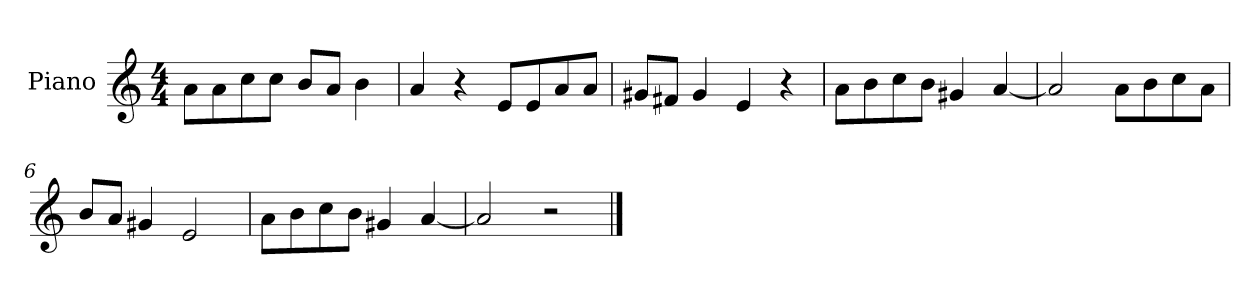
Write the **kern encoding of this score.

**kern
*part1
*staff1
*I"Piano
*I'P-no
*clefG2
*k[]
*M4/4
*MM90
=1
8a\L
8a\
8cc\
8cc\J
8b/L
8a/J
4b\
=2
4a/
4r
8e/L
8e/
8a/
8a/J
=3
8g#X/L
8f#X/J
4g#/
4e/
4r
=4
8a\L
8b\
8cc\
8b\J
4g#X/
[4a/
=5
2a/]
8a\L
8b\
8cc\
8a\J
=6
8b/L
8a/J
4g#X/
2e/
!!LO:LB:g=z
=7
8a\L
8b\
8cc\
8b\J
4g#X/
[4a/
=8
2a/]
2r
==
*-
